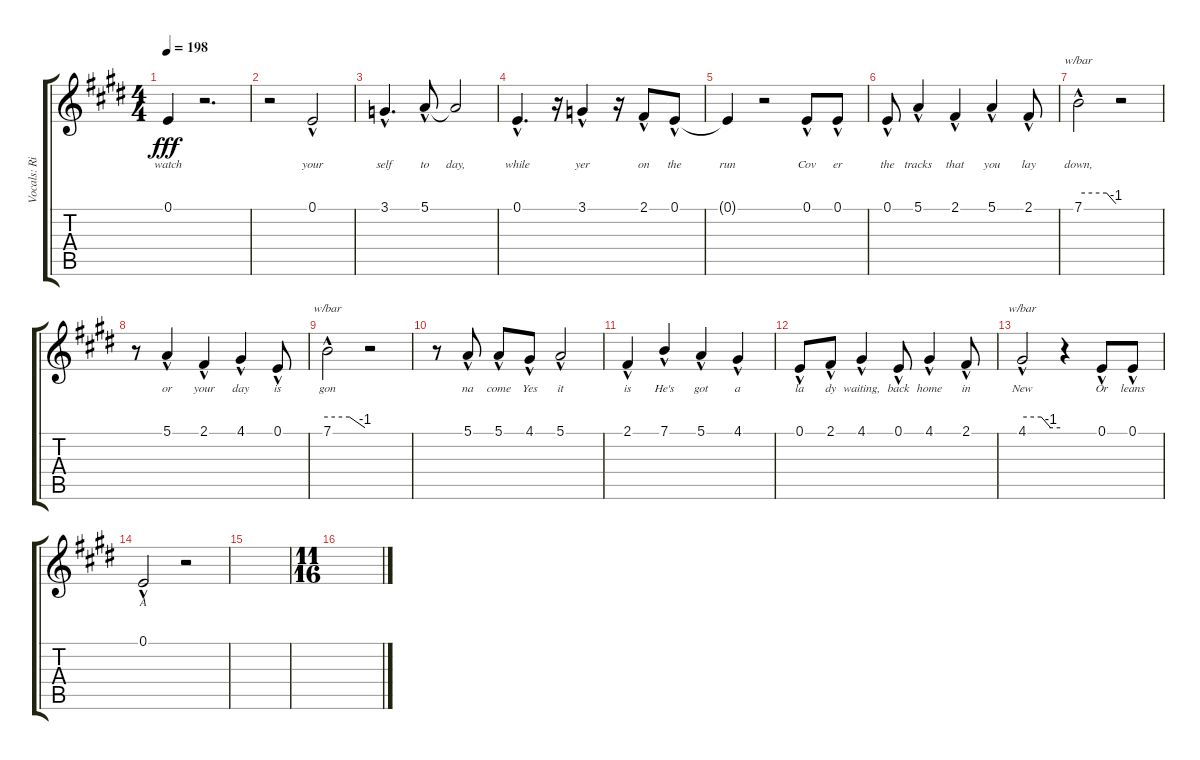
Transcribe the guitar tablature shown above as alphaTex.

\track ("Vocals: Rik" "Vocals: Ri") {instrument lead2sawtooth}
\staff {score tabs}
\tuning (E4 B3 G3 D3 A2 E2) {hide}
\ts (4 4)
\tempo 198
\clef g2
\ks e
0.1{t}.4{lyrics (0 "watch") lyrics (1 "") lyrics (2 "") lyrics (3 "") lyrics (4 "") dy fff} r.2{d} |
r.2 0.1{hac}.2{lyrics (0 "your") lyrics (1 "") lyrics (2 "") lyrics (3 "") lyrics (4 "")} |
3.1{hac}.4{d lyrics (0 "self") lyrics (1 "") lyrics (2 "") lyrics (3 "") lyrics (4 "")} 5.1{hac}.8{lyrics (0 "to") lyrics (1 "") lyrics (2 "") lyrics (3 "") lyrics (4 "")} 5.1{t}.2{lyrics (0 "day,") lyrics (1 "") lyrics (2 "") lyrics (3 "") lyrics (4 "")} |
0.1{hac}.4{d lyrics (0 "while") lyrics (1 "") lyrics (2 "") lyrics (3 "") lyrics (4 "")} r.16 3.1{hac}.4{lyrics (0 "yer") lyrics (1 "") lyrics (2 "") lyrics (3 "") lyrics (4 "")} r.16 2.1{hac}.8{lyrics (0 "on") lyrics (1 "") lyrics (2 "") lyrics (3 "") lyrics (4 "")} 0.1{hac}.8{lyrics (0 "the") lyrics (1 "") lyrics (2 "") lyrics (3 "") lyrics (4 "")} |
0.1{t}.4{lyrics (0 "run") lyrics (1 "") lyrics (2 "") lyrics (3 "") lyrics (4 "")} r.2 0.1{hac}.8{lyrics (0 "Cov") lyrics (1 "") lyrics (2 "") lyrics (3 "") lyrics (4 "")} 0.1{hac}.8{lyrics (0 "er") lyrics (1 "") lyrics (2 "") lyrics (3 "") lyrics (4 "")} |
0.1{hac}.8{lyrics (0 "the") lyrics (1 "") lyrics (2 "") lyrics (3 "") lyrics (4 "")} 5.1{hac}.4{lyrics (0 "tracks") lyrics (1 "") lyrics (2 "") lyrics (3 "") lyrics (4 "")} 2.1{hac}.4{lyrics (0 "that") lyrics (1 "") lyrics (2 "") lyrics (3 "") lyrics (4 "")} 5.1{hac}.4{lyrics (0 "you") lyrics (1 "") lyrics (2 "") lyrics (3 "") lyrics (4 "")} 2.1{hac}.8{lyrics (0 "lay") lyrics (1 "") lyrics (2 "") lyrics (3 "") lyrics (4 "")} |
7.1{hac}.2{tbe (custom default 0 0 45 0 60 -4) lyrics (0 "down,") lyrics (1 "") lyrics (2 "") lyrics (3 "") lyrics (4 "")} r.2 |
r.8 5.1{hac}.4{lyrics (0 "or") lyrics (1 "") lyrics (2 "") lyrics (3 "") lyrics (4 "")} 2.1{hac}.4{lyrics (0 "your") lyrics (1 "") lyrics (2 "") lyrics (3 "") lyrics (4 "")} 4.1{hac}.4{lyrics (0 "day") lyrics (1 "") lyrics (2 "") lyrics (3 "") lyrics (4 "")} 0.1{hac}.8{lyrics (0 "is") lyrics (1 "") lyrics (2 "") lyrics (3 "") lyrics (4 "")} |
7.1{hac}.2{tbe (custom default 0 0 35 0 60 -4) lyrics (0 "gon") lyrics (1 "") lyrics (2 "") lyrics (3 "") lyrics (4 "")} r.2 |
r.8 5.1{hac}.8{lyrics (0 "na") lyrics (1 "") lyrics (2 "") lyrics (3 "") lyrics (4 "")} 5.1{hac}.8{lyrics (0 "come") lyrics (1 "") lyrics (2 "") lyrics (3 "") lyrics (4 "")} 4.1{hac}.8{lyrics (0 "Yes") lyrics (1 "") lyrics (2 "") lyrics (3 "") lyrics (4 "")} 5.1{hac}.2{lyrics (0 "it") lyrics (1 "") lyrics (2 "") lyrics (3 "") lyrics (4 "")} |
2.1{hac}.4{lyrics (0 "is") lyrics (1 "") lyrics (2 "") lyrics (3 "") lyrics (4 "")} 7.1{hac}.4{lyrics (0 "He's") lyrics (1 "") lyrics (2 "") lyrics (3 "") lyrics (4 "") beam merge} 5.1{hac}.4{lyrics (0 "got") lyrics (1 "") lyrics (2 "") lyrics (3 "") lyrics (4 "")} 4.1{hac}.4{lyrics (0 "a") lyrics (1 "") lyrics (2 "") lyrics (3 "") lyrics (4 "")} |
0.1{hac}.8{lyrics (0 "la") lyrics (1 "") lyrics (2 "") lyrics (3 "") lyrics (4 "")} 2.1{hac}.8{lyrics (0 "dy") lyrics (1 "") lyrics (2 "") lyrics (3 "") lyrics (4 "")} 4.1{hac}.4{lyrics (0 "waiting,") lyrics (1 "") lyrics (2 "") lyrics (3 "") lyrics (4 "")} 0.1{hac}.8{lyrics (0 "back") lyrics (1 "") lyrics (2 "") lyrics (3 "") lyrics (4 "")} 4.1{hac}.4{lyrics (0 "home") lyrics (1 "") lyrics (2 "") lyrics (3 "") lyrics (4 "")} 2.1{hac}.8{lyrics (0 "in") lyrics (1 "") lyrics (2 "") lyrics (3 "") lyrics (4 "")} |
4.1{hac}.2{tbe (custom default 0 0 30 0 45 -4 60 -4) lyrics (0 "New") lyrics (1 "") lyrics (2 "") lyrics (3 "") lyrics (4 "")} r.4 0.1{hac}.8{lyrics (0 "Or") lyrics (1 "") lyrics (2 "") lyrics (3 "") lyrics (4 "")} 0.1{hac}.8{lyrics (0 "leans") lyrics (1 "") lyrics (2 "") lyrics (3 "") lyrics (4 "")} |
0.1{hac}.2{lyrics (0 "A") lyrics (1 "") lyrics (2 "") lyrics (3 "") lyrics (4 "")} r.2 |
|
\ts (11 16)
